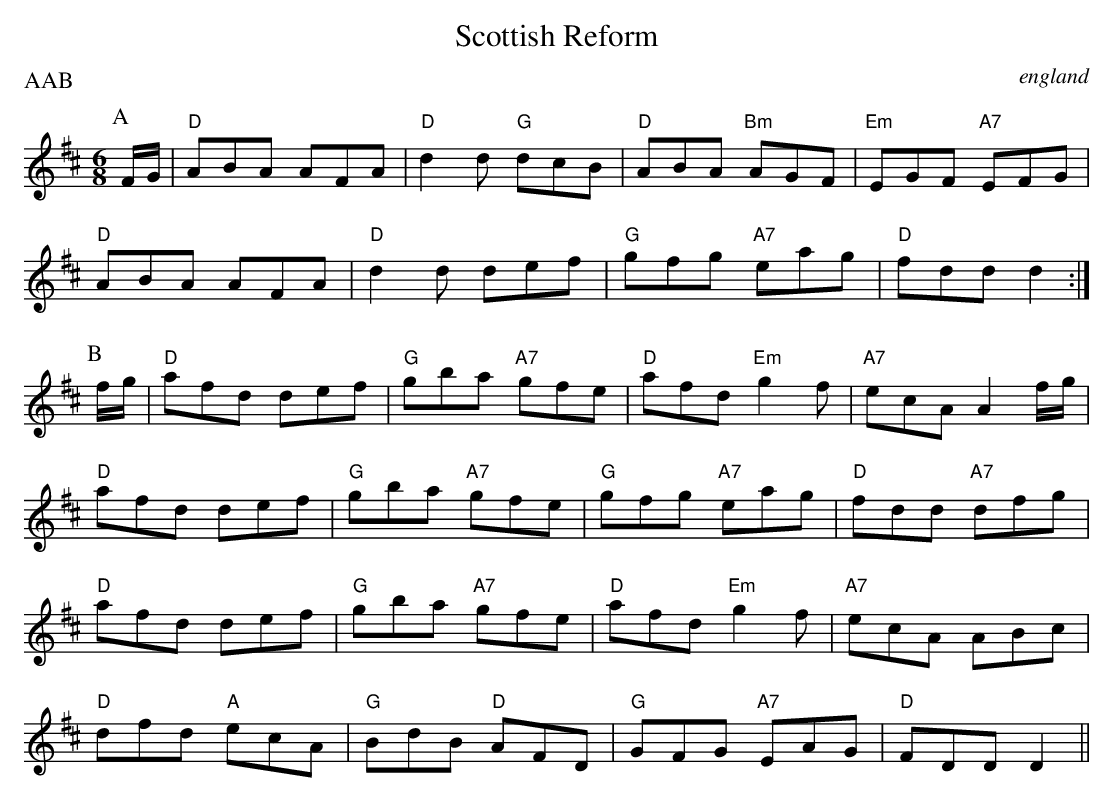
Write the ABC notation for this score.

X:1
T:Scottish Reform
O:england
P:AAB
M:6/8
K:D
P:A
F/2G/2|"D"ABA AFA|"D"d2d "G"dcB|"D"ABA "Bm"AGF|"Em"EGF "A7"EFG|
"D"ABA AFA|"D"d2d def|"G"gfg "A7"eag|"D"fdd d2:|
P:B
f/2g/2|"D"afd def|"G"gba "A7"gfe|"D"afd "Em"g2f|"A7"ecA A2f/2g/2|
"D"afd def|"G"gba "A7"gfe|"G"gfg "A7"eag|"D"fdd "A7"dfg|
"D"afd def|"G"gba "A7"gfe|"D"afd "Em"g2f|"A7"ecA ABc|
"D"dfd "A"ecA|"G"BdB "D"AFD|"G"GFG "A7"EAG|"D"FDD D2||
